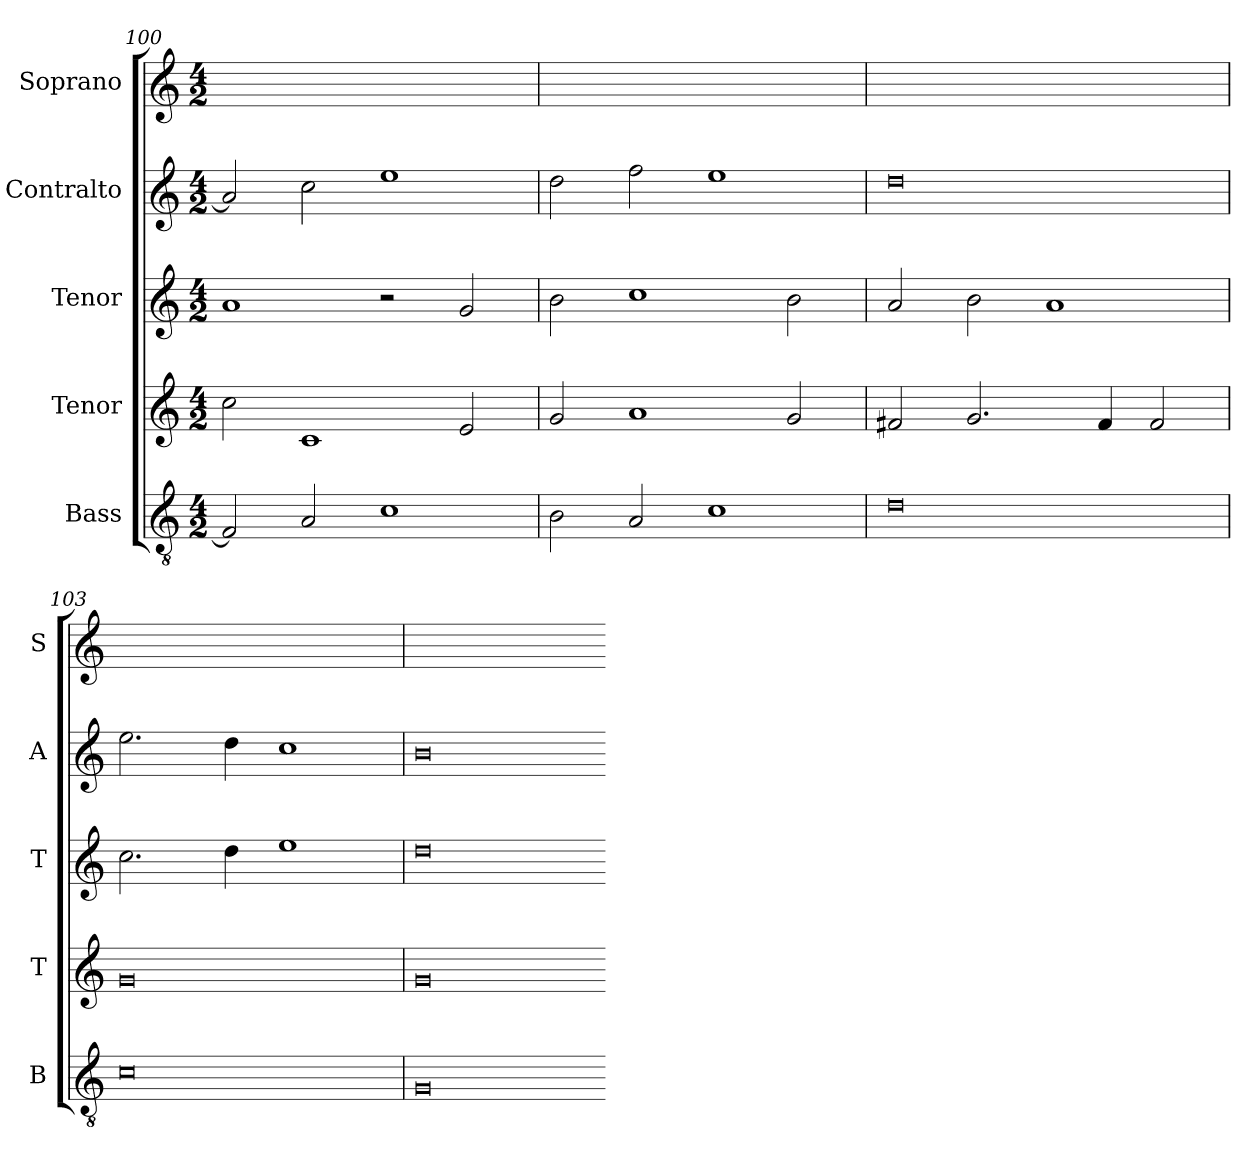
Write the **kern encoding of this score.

**kern	**kern	**kern	**kern	**kern
*part5	*part4	*part3	*part2	*part1
*staff5	*staff4	*staff3	*staff2	*staff1
*I"Bass	*I"Tenor	*I"Tenor	*I"Contralto	*I"Soprano
*I'B	*I'T	*I'T	*I'A	*I'S
*clefGv2	*clefG2	*clefG2	*clefG2	*clefG2
*k[]	*k[]	*k[]	*k[]	*k[]
*G:mix	*G:mix	*G:mix	*G:mix	*G:mix
*M4/2	*M4/2	*M4/2	*M4/2	*M4/2
=100	=100	=100	=100	=100
2F]	2cc	1a	2a]	0ryy
2A	1c	.	2cc	.
1c	.	2r	1ee	.
.	2e	2g	.	.
=101	=101	=101	=101	=101
2B	2g	2b	2dd	0ryy
2A	1a	1cc	2ff	.
1c	.	.	1ee	.
.	2g	2b	.	.
=102	=102	=102	=102	=102
0d	2f#X	2a	0dd	0ryy
.	2.g	2b	.	.
.	.	1a	.	.
.	4f#	.	.	.
.	2f#	.	.	.
=103	=103	=103	=103	=103
0c	0g	2.cc	2.ee	0ryy
.	.	4dd	4dd	.
.	.	1ee	1cc	.
=104	=104	=104	=104	=104
0G	0g	0dd	0b	0ryy
=-	=-	=-	=-	=-
*-	*-	*-	*-	*-
